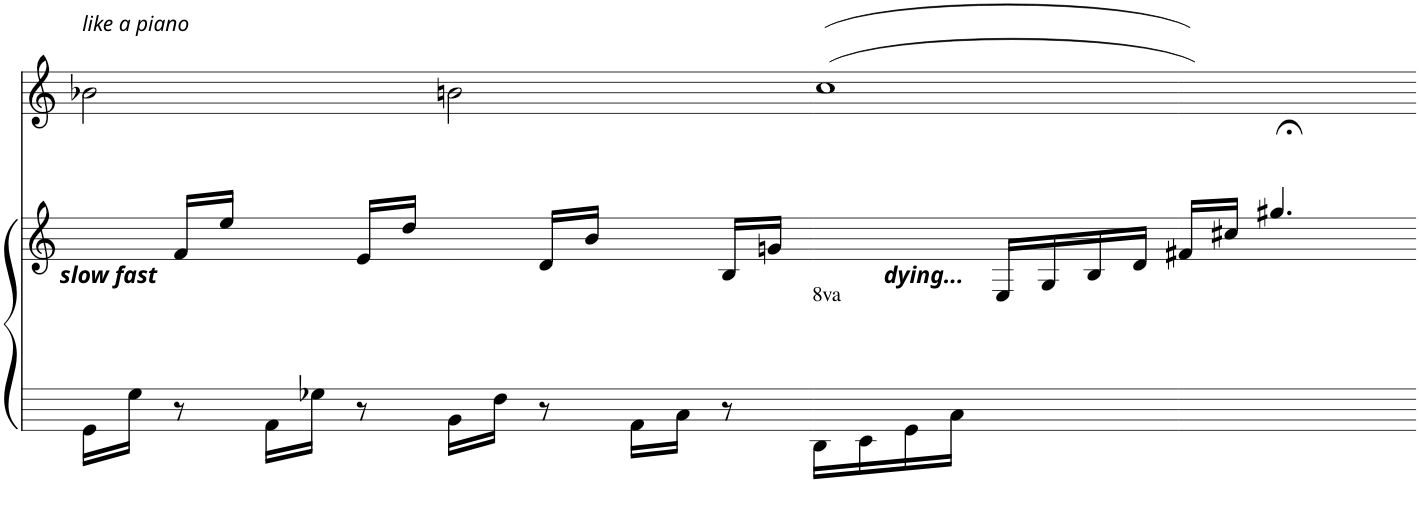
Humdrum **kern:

**kern	**kern	**kern
*part2	*part2	*part1
*staff3	*staff2	*staff1
*I"Piano	*	*I"Flute
*I'Pno	*	*I'Fl
!!LO:PB:g=z
*clefG2	*clefG2	*clefG2
*k[]	*k[]	*k[]
*M2/4	*M2/4	*M2/4
=23	=23	=23
!	!	!LO:TX:a:i:t=like a piano
!LO:TX:a:Bi:t=slow fast	!	!
16GG\LL	8ryy	2b-X\
16G\JJ	.	.
8r	16f/LL	.
.	16ee/JJ	.
16AA\LL	8ryy	.
16G-X\JJ	.	.
8r	16e/LL	.
.	16dd/JJ	.
=24	=24	=24
16BB\LL	8ryy	2bn\
16F\JJ	.	.
8r	16d/LL	.
.	16b/JJ	.
16AA\LL	8ryy	.
16C\JJ	.	.
8r	16B/LL	.
.	16gn/JJ	.
=25	=25	=25
*8va	*	*
!LO:TX:a:Bi:t=dying...	!	!
16D\LL	4ryy	(([2cc
16E\	.	.
16G\	.	.
16c\JJ	.	.
4ryy	16e/LL	.
.	16g/	.
.	16b/	.
.	16dd/JJ	.
=26	=26	=26
2ryy	16ff#X/LL	4cc]))
.	16ccc#X/JJ	.
.	4.ggg#X;</	.
.	.	4ryy
*X8va	*	*
==	==	==
*-	*-	*-
